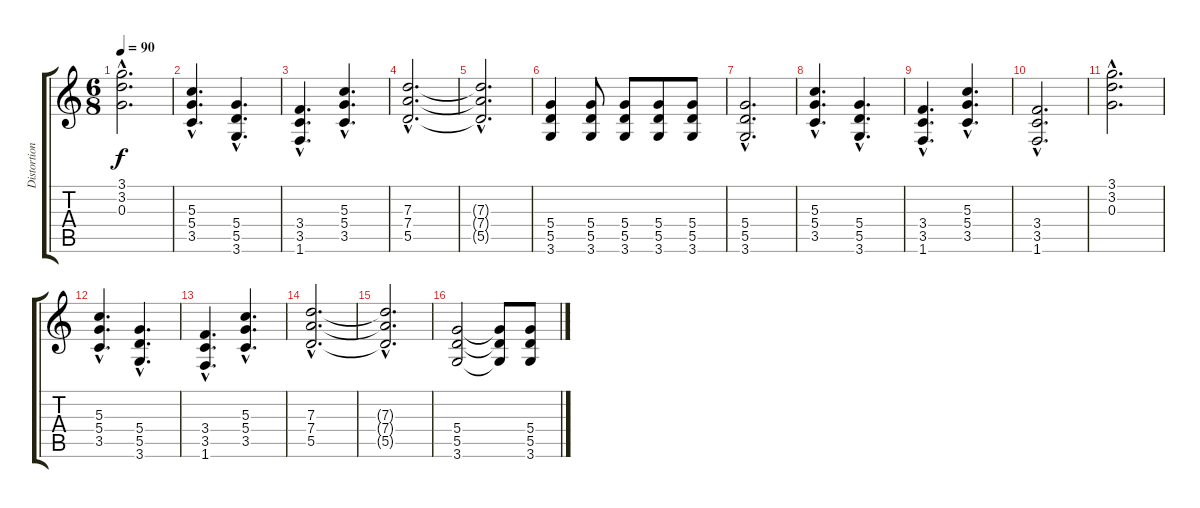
\track ("Distortion Guitar" "Distortion") {instrument distortionguitar}
\staff {score tabs}
\tuning (E4 B3 G3 D3 A2 E2) {hide}
\ts (6 8)
\tempo 90
\clef g2
\ks c
(3.1{hac} 3.2{hac} 0.3{hac}).2{d dy f} |
(5.3{hac} 5.4{hac} 3.5{hac}).4{d} (5.4{hac} 5.5{hac} 3.6{hac}).4{d} |
(3.4{hac} 3.5{hac} 1.6{hac}).4{d} (5.3{hac} 5.4{hac} 3.5{hac}).4{d} |
(7.3{hac} 7.4{hac} 5.5{hac}).2{d} |
(7.3{hac t} 7.4{hac t} 5.5{hac t}).2{d} |
(5.4 5.5 3.6).4 (5.4 5.5 3.6).8 (5.4 5.5 3.6).8 (5.4 5.5 3.6).8 (5.4 5.5 3.6).8 |
(5.4{hac} 5.5{hac} 3.6{hac}).2{d} |
(5.3{hac} 5.4{hac} 3.5{hac}).4{d} (5.4{hac} 5.5{hac} 3.6{hac}).4{d} |
(3.4{hac} 3.5{hac} 1.6{hac}).4{d} (5.3{hac} 5.4{hac} 3.5{hac}).4{d} |
(3.4{hac} 3.5{hac} 1.6{hac}).2{d} |
(3.1{hac} 3.2{hac} 0.3{hac}).2{d} |
(5.3{hac} 5.4{hac} 3.5{hac}).4{d} (5.4{hac} 5.5{hac} 3.6{hac}).4{d} |
(3.4{hac} 3.5{hac} 1.6{hac}).4{d} (5.3{hac} 5.4{hac} 3.5{hac}).4{d} |
(7.3{hac} 7.4{hac} 5.5{hac}).2{d} |
(7.3{hac t} 7.4{hac t} 5.5{hac t}).2{d} |
(5.4 5.5 3.6).2 (5.4{t} 5.5{t} 3.6{t}).8 (5.4 5.5 3.6).8
